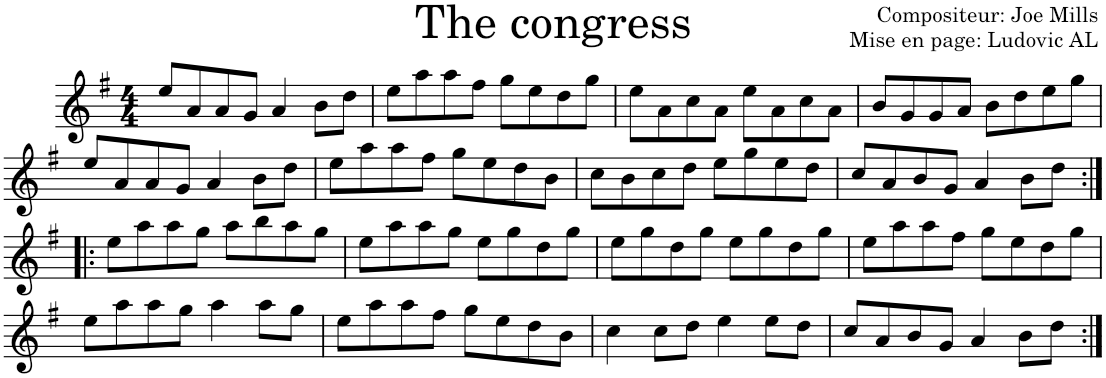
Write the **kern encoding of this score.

**kern
*part1
*staff1
*I"Voice
*I'V
*clefG2
*k[f#]
*M4/4
=1
8ee/L
8a/
8a/
8g/J
4a/
8b\L
8dd\J
=2
8ee\L
8aa\
8aa\
8ff#\J
8gg\L
8ee\
8dd\
8gg\J
=3
8ee\L
8a\
8cc\
8a\J
8ee\L
8a\
8cc\
8a\J
=4
8b/L
8g/
8g/
8a/J
8b\L
8dd\
8ee\
8gg\J
!!LO:LB:g=z
=5
8ee/L
8a/
8a/
8g/J
4a/
8b\L
8dd\J
=6
8ee\L
8aa\
8aa\
8ff#\J
8gg\L
8ee\
8dd\
8b\J
=7
8cc\L
8b\
8cc\
8dd\J
8ee\L
8gg\
8ee\
8dd\J
=8
8cc/L
8a/
8b/
8g/J
4a/
8b\L
8dd\J
!!LO:LB:g=z
=9:|!|:
8ee\L
8aa\
8aa\
8gg\J
8aa\L
8bb\
8aa\
8gg\J
=10
8ee\L
8aa\
8aa\
8gg\J
8ee\L
8gg\
8dd\
8gg\J
=11
8ee\L
8gg\
8dd\
8gg\J
8ee\L
8gg\
8dd\
8gg\J
=12
8ee\L
8aa\
8aa\
8ff#\J
8gg\L
8ee\
8dd\
8gg\J
!!LO:LB:g=z
=13
8ee\L
8aa\
8aa\
8gg\J
4aa\
8aa\L
8gg\J
=14
8ee\L
8aa\
8aa\
8ff#\J
8gg\L
8ee\
8dd\
8b\J
=15
4cc\
8cc\L
8dd\J
4ee\
8ee\L
8dd\J
=16
8cc/L
8a/
8b/
8g/J
4a/
8b\L
8dd\J
=:|!
*-
